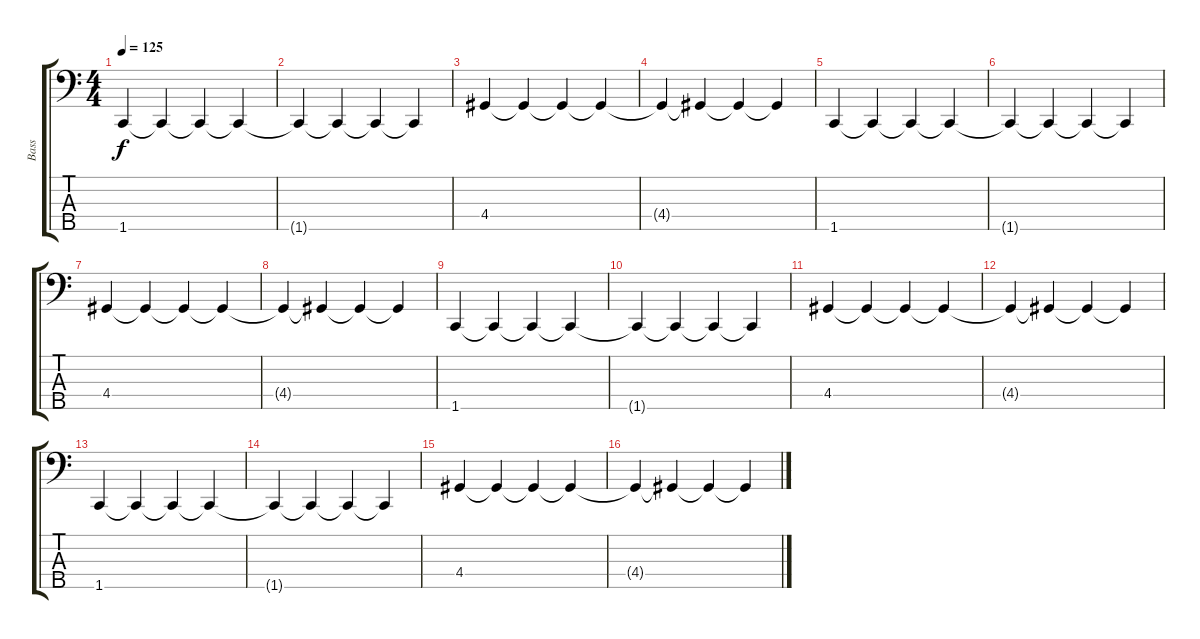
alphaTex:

\track ("Bass" "Bass") {instrument electricbasspick}
\staff {score tabs}
\tuning (G2 D2 A1 E1 B0) {hide}
\ts (4 4)
\tempo 125
\clef f4
\ks c
1.5.4{dy f} 1.5{t}.4 1.5{t}.4 1.5{t}.4 |
1.5{t}.4 1.5{t}.4 1.5{t}.4 1.5{t}.4 |
4.4.4 4.4{t}.4 4.4{t}.4 4.4{t}.4 |
4.4{t}.4 4.4{t}.4 4.4{t}.4 4.4{t}.4 |
1.5.4 1.5{t}.4 1.5{t}.4 1.5{t}.4 |
1.5{t}.4 1.5{t}.4 1.5{t}.4 1.5{t}.4 |
4.4.4 4.4{t}.4 4.4{t}.4 4.4{t}.4 |
4.4{t}.4 4.4{t}.4 4.4{t}.4 4.4{t}.4 |
1.5.4 1.5{t}.4 1.5{t}.4 1.5{t}.4 |
1.5{t}.4 1.5{t}.4 1.5{t}.4 1.5{t}.4 |
4.4.4 4.4{t}.4 4.4{t}.4 4.4{t}.4 |
4.4{t}.4 4.4{t}.4 4.4{t}.4 4.4{t}.4 |
1.5.4 1.5{t}.4 1.5{t}.4 1.5{t}.4 |
1.5{t}.4 1.5{t}.4 1.5{t}.4 1.5{t}.4 |
4.4.4 4.4{t}.4 4.4{t}.4 4.4{t}.4 |
4.4{t}.4 4.4{t}.4 4.4{t}.4 4.4{t}.4
